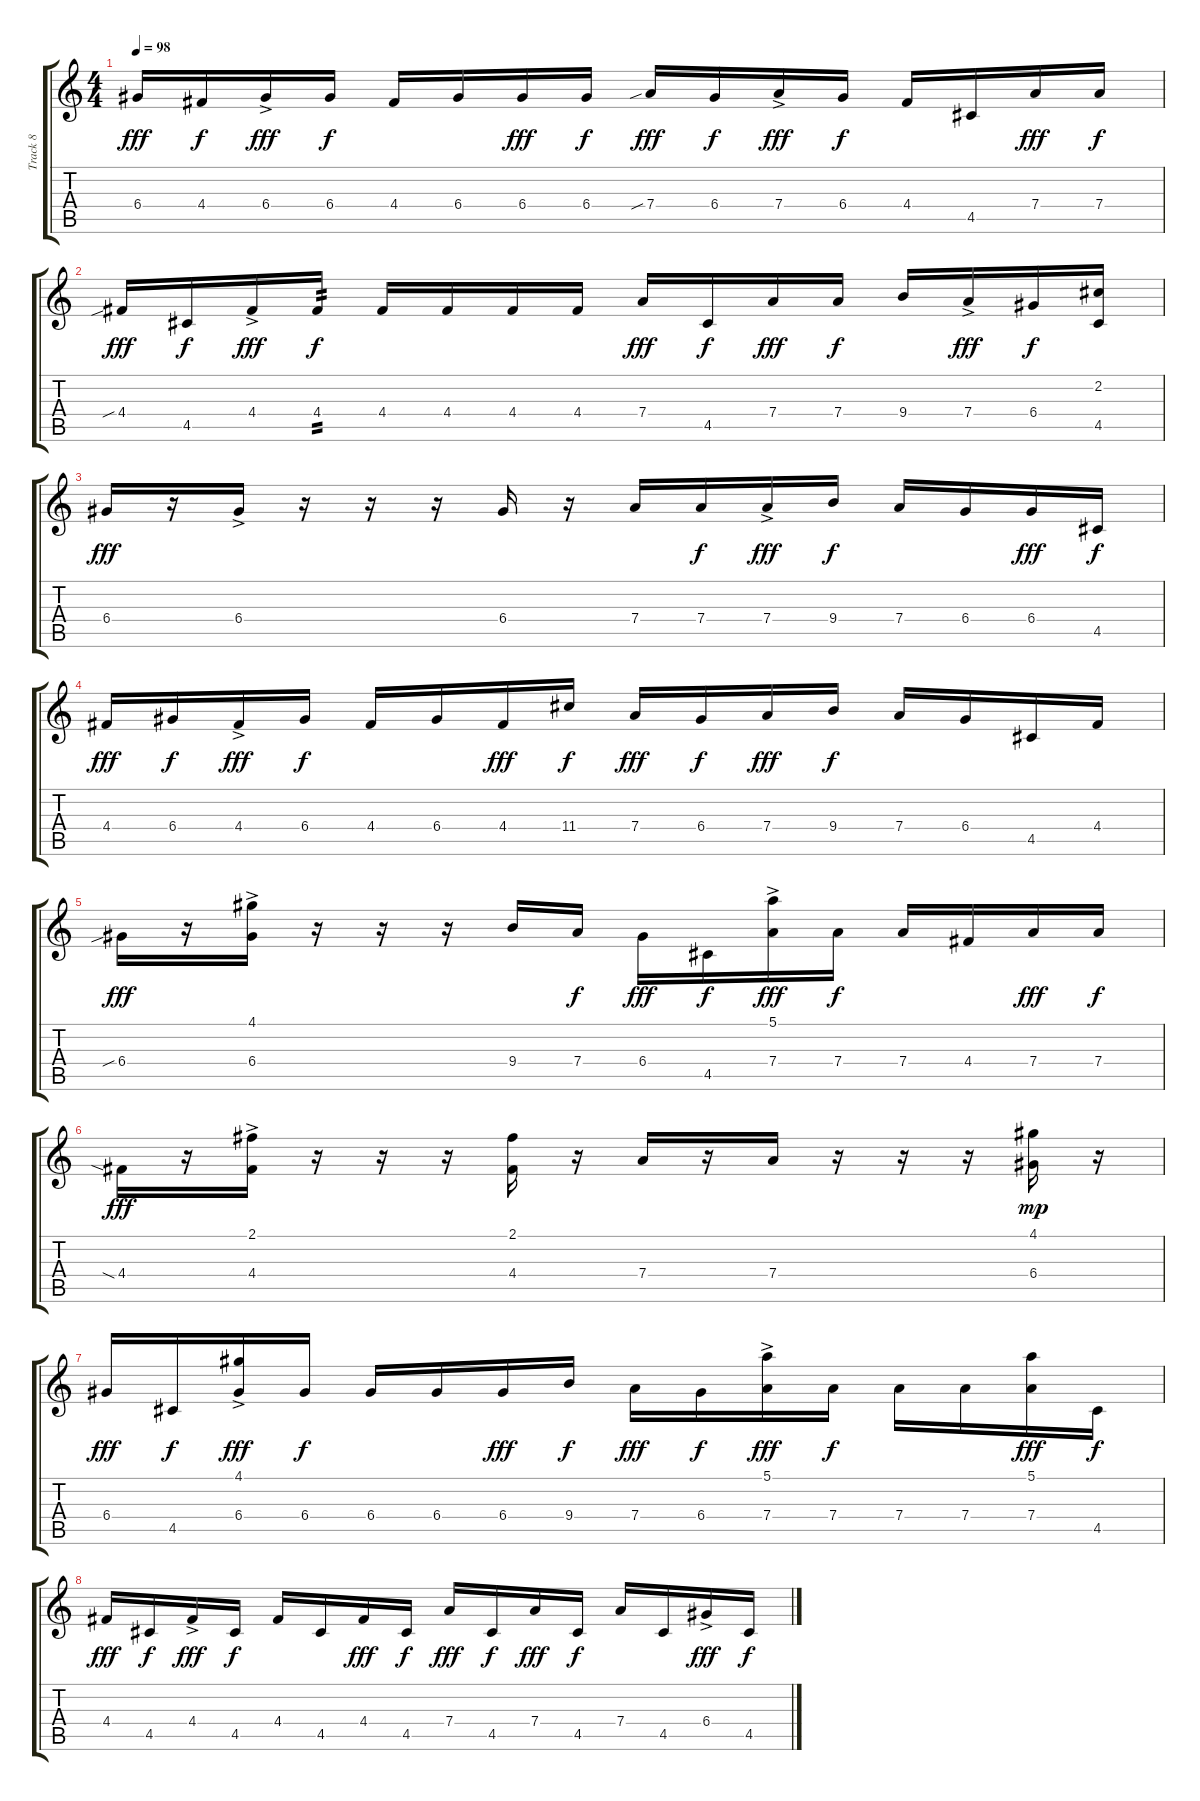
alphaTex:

\track ("Track 8" "Track 8") {instrument contrabass}
\staff {score tabs}
\tuning (E4 B3 G3 D3 A2 E2) {hide}
\ts (4 4)
\tempo 98
\clef g2
\ks c
6.4.16{dy fff} 4.4.16{dy f} 6.4{ac}.16{dy fff} 6.4.16{dy f} 4.4.16 6.4.16 6.4.16{dy fff} 6.4.16{dy f} 7.4{sib}.16{dy fff} 6.4.16{dy f} 7.4{ac}.16{dy fff} 6.4.16{dy f} 4.4.16 4.5.16 7.4.16{dy fff} 7.4.16{dy f} |
4.4{sib}.16{dy fff} 4.5.16{dy f} 4.4{ac}.16{dy fff} 4.4.16{tp 2 dy f} 4.4.16 4.4.16 4.4.16 4.4.16 7.4.16{dy fff} 4.5.16{dy f} 7.4.16{dy fff} 7.4.16{dy f} 9.4.16 7.4{ac}.16{dy fff} 6.4.16{dy f} (2.2 4.5).16 |
6.4.16{dy fff} r.16 6.4{ac}.16 r.16 r.16 r.16 6.4.16 r.16 7.4.16 7.4.16{dy f} 7.4{ac}.16{dy fff} 9.4.16{dy f} 7.4.16 6.4.16 6.4.16{dy fff} 4.5.16{dy f} |
4.4.16{dy fff} 6.4.16{dy f} 4.4{ac}.16{dy fff} 6.4.16{dy f} 4.4.16 6.4.16 4.4.16{dy fff} 11.4.16{dy f} 7.4.16{dy fff} 6.4.16{dy f} 7.4.16{dy fff} 9.4.16{dy f} 7.4.16 6.4.16 4.5.16 4.4.16 |
6.4{sib}.16{dy fff} r.16 (4.1 6.4{ac}).16 r.16 r.16 r.16 9.4.16 7.4.16{dy f} 6.4.16{dy fff} 4.5.16{dy f} (5.1 7.4{ac}).16{dy fff} 7.4.16{dy f} 7.4.16 4.4.16 7.4.16{dy fff} 7.4.16{dy f} |
4.4{sia}.16{dy fff} r.16 (2.1 4.4{ac}).16 r.16 r.16 r.16 (2.1 4.4).16 r.16 7.4.16 r.16 7.4.16 r.16 r.16 r.16 (4.1 6.4).16{dy mp} r.16 |
6.4.16{dy fff} 4.5.16{dy f} (4.1 6.4{ac}).16{dy fff} 6.4.16{dy f} 6.4.16 6.4.16 6.4.16{dy fff} 9.4.16{dy f} 7.4.16{dy fff} 6.4.16{dy f} (5.1 7.4{ac}).16{dy fff} 7.4.16{dy f} 7.4.16 7.4.16 (5.1 7.4).16{dy fff} 4.5.16{dy f} |
4.4.16{dy fff volume 10 instrument contrabass} 4.5.16{dy f} 4.4{ac}.16{dy fff} 4.5.16{dy f} 4.4.16 4.5.16 4.4.16{dy fff} 4.5.16{dy f} 7.4.16{dy fff} 4.5.16{dy f} 7.4.16{dy fff} 4.5.16{dy f} 7.4.16 4.5.16 6.4{ac}.16{dy fff} 4.5.16{dy f}
